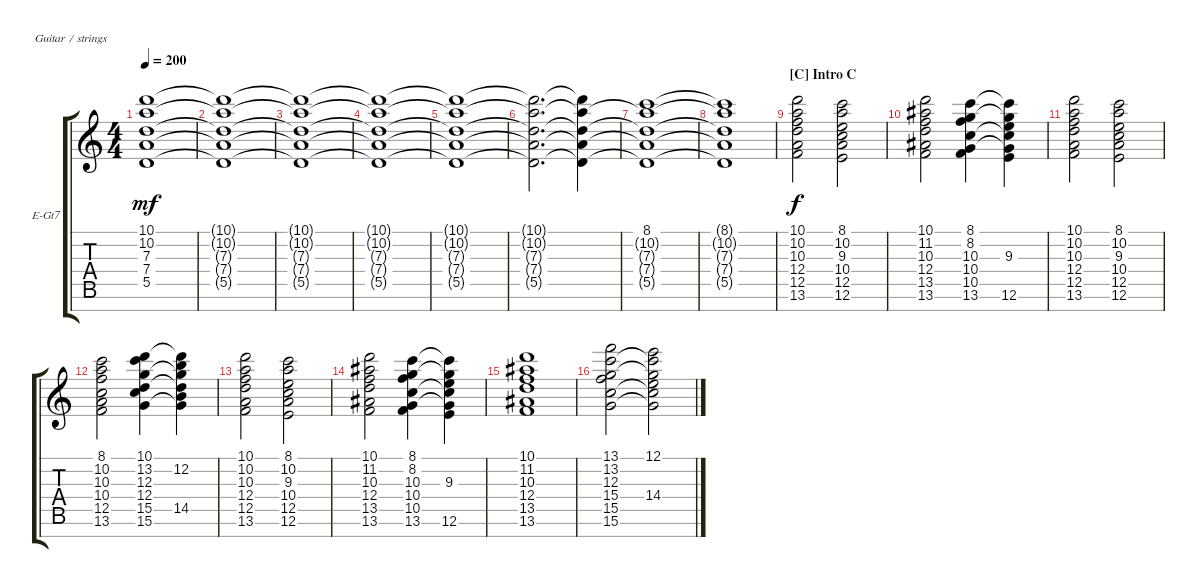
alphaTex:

\defaultSystemsLayout 4
\bracketExtendMode groupsimilarinstruments
\firstSystemTrackNameOrientation horizontal
\otherSystemsTrackNameOrientation horizontal
\track ("Synth/chords" "E-Gt7") {instrument stringensemble1}
\staff {score tabs}
\tuning (E4 B3 G3 D3 A2 E2 B1)
\displaytranspose 12
\ts (4 4)
\tempo 200
\clef g2
\scale
0.333333
\ks c
(5.5{t} 7.4{t} 7.3{t} 10.2{t} 10.1).1{dy mf} |
\scale
0.333333 (5.5{t} 7.4{t} 7.3{t} 10.2{t} 10.1{t}).1 |
\scale
0.333333 (5.5{t} 7.4{t} 7.3{t} 10.2{t} 10.1{t}).1 |
\scale
0.333333 (5.5{t} 7.4{t} 7.3{t} 10.2{t} 10.1{t}).1 |
\scale
0.333333 (5.5{t} 7.4{t} 7.3{t} 10.2{t} 10.1{t}).1 |
\scale
0.333333 (5.5{t} 7.4{t} 7.3{t} 10.2{t} 10.1{t}).2{d} (7.3{t} 10.1{t} 10.2{t} 7.4{t} 5.5{t}).4 |
\scale
0.333333 (5.5{t} 7.4{t} 7.3{t} 10.2{t} 8.1).1 |
\scale
0.333333 (5.5{t} 7.4{t} 7.3{t} 10.2{t} 8.1{t}).1 |
\section ("C" "Intro C")
\scale
0.333333 (10.1 10.2 10.3 12.4 12.5 13.6).2{dy f} (8.1 10.2 9.3 10.4 12.5 12.6).2 |
\scale
0.333333 (10.1 11.2 10.3 12.4 13.5 13.6).2 (8.1 8.2 10.3 10.4 10.5 13.6).4 (9.3 12.6 10.5{t} 10.4{t} 8.2{t} 8.1{t}).4 |
\scale
0.333333 (10.1 10.2 10.3 12.4 12.5 13.6).2 (8.1 10.2 9.3 10.4 12.5 12.6).2 |
\scale
0.333333 (8.1 10.2 10.3 10.4 12.5 13.6).2 (10.1 13.2 12.3 12.4 15.5 15.6).4 (12.2 14.5 10.1{t} 12.3{t} 12.4{t} 15.6{t}).4 |
\scale
0.333333 (10.1 10.2 10.3 12.4 12.5 13.6).2 (8.1 10.2 9.3 10.4 12.5 12.6).2 |
\scale
0.333333 (10.1 11.2 10.3 12.4 13.5 13.6).2 (8.1 8.2 10.3 10.4 10.5 13.6).4 (9.3 12.6 10.5{t} 10.4{t} 8.2{t} 8.1{t}).4 |
\scale
0.333333 (10.1 10.3 12.4 13.6 11.2 13.5).1 |
\scale
0.333333 (13.1 13.2 12.3 15.4 15.5 15.6).2 (14.4 12.1 13.2{t} 12.3{t} 15.5{t} 15.6{t}).2
